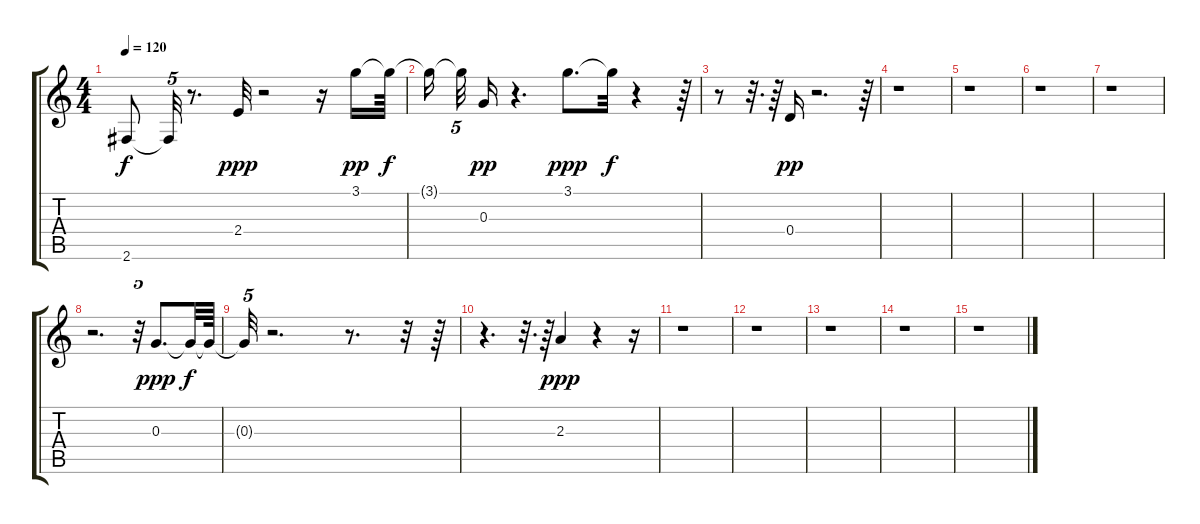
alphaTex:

\track "" {instrument acousticguitarsteel}
\staff {score tabs}
\tuning (E4 B3 G3 D3 A2 E2) {hide}
\ts (4 4)
\tempo 120
\clef g2
\ks c
2.6{t}.8{dy f} 2.6{t}.32{tu (5 4)} r.8{d} 2.4.32{dy ppp} r.2 r.16 3.1.16{dy pp} 3.1{t}.64{dy f} |
3.1{t}.16{beam splitsecondary} 3.1{t}.32{tu (5 4)} 0.3.16{dy pp} r.4{d} 3.1.8{d dy ppp} 3.1{t}.32{dy f} r.4 r.64 |
r.8 r.32{d} r.64 0.4.16{dy pp} r.2{d} r.64 |
r.1 |
r.1 |
r.1 |
r.1 |
r.2{d} r.32{tu (5 4)} 0.3.8{d dy ppp} 0.3{t}.32{dy f} 0.3{t}.64 |
0.3{t}.32{tu (5 4)} r.2{d} r.8{d} r.32 r.64 |
r.4{d} r.32{d} r.64 2.3.4{dy ppp} r.4 r.16 |
r.1 |
r.1 |
r.1 |
r.1 |
r.1
